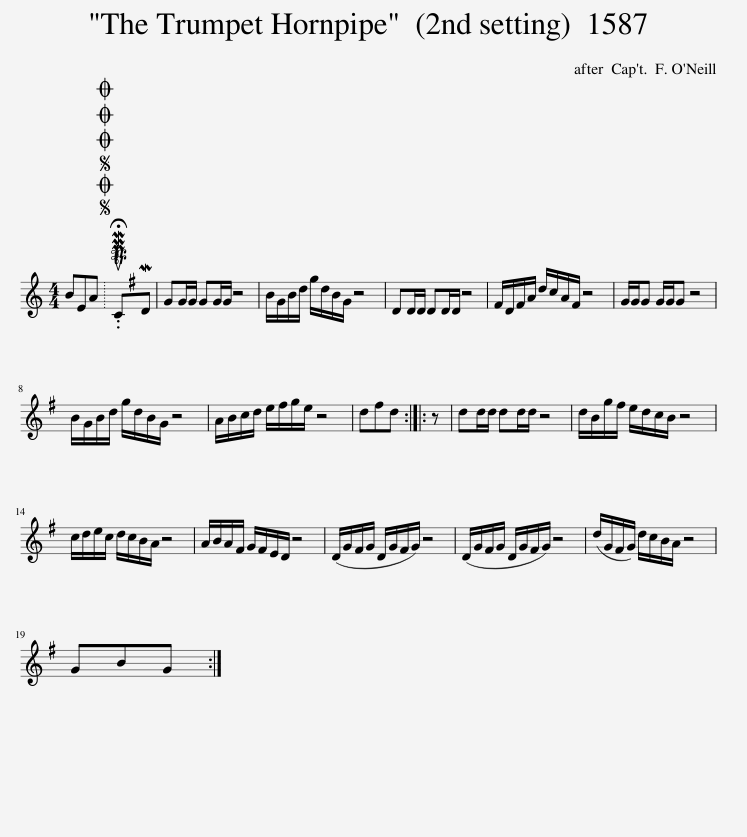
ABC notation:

X:1
L:1/8
M:4/4
I:linebreak $
K:C
V:1 treble
V:1
 BEA |SOSOOO .!fermata!PMTuCMD | GG/G/ GG/G/ z4 | B/G/B/d/ g/d/B/G/ z4 | DD/D/ DD/D/ z4 | %5
 ^F/D/F/A/ d/c/A/F/ z4 | G/G/G G/G/G z4 |$ B/G/B/d/ g/d/B/G/ z4 | A/B/c/d/ e/^f/g/e/ z4 | d^fd :: %10
 z | dd/d/ dd/d/ z4 | d/B/g/^f/ e/d/c/B/ z4 |$ c/d/e/c/ d/c/B/A/ z4 | A/B/A/^F/ G/F/E/D/ z4 | %15
 (D/G/^F/G/ D/G/F/G/) z4 | (D/G/^F/G/ D/G/F/G/) z4 | (d/G/^F/G/) d/c/B/A/ z4 |$ GBG :| %19
